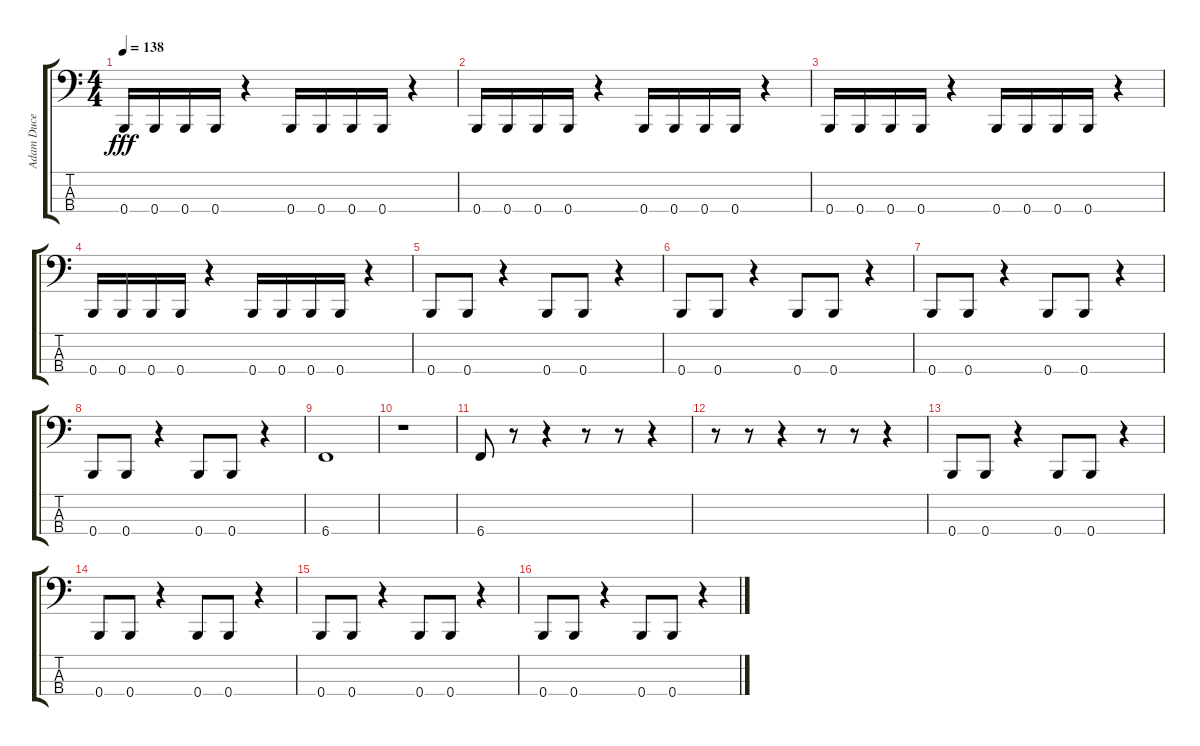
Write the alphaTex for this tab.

\track ("Adam Duce" "Adam Duce") {instrument electricbasspick}
\staff {score tabs}
\tuning (E2 B1 Gb1 B0) {hide}
\ts (4 4)
\tempo 138
\clef f4
\ks c
0.4.16{dy fff} 0.4.16 0.4.16 0.4.16 r.4 0.4.16 0.4.16 0.4.16 0.4.16 r.4 |
0.4.16 0.4.16 0.4.16 0.4.16 r.4 0.4.16 0.4.16 0.4.16 0.4.16 r.4 |
0.4.16 0.4.16 0.4.16 0.4.16 r.4 0.4.16 0.4.16 0.4.16 0.4.16 r.4 |
0.4.16 0.4.16 0.4.16 0.4.16 r.4 0.4.16 0.4.16 0.4.16 0.4.16 r.4 |
0.4.8 0.4.8 r.4 0.4.8 0.4.8 r.4 |
0.4.8 0.4.8 r.4 0.4.8 0.4.8 r.4 |
0.4.8 0.4.8 r.4 0.4.8 0.4.8 r.4 |
0.4.8 0.4.8 r.4 0.4.8 0.4.8 r.4 |
6.4.1 |
r.1 |
6.4.8 r.8 r.4 r.8 r.8 r.4 |
r.8 r.8 r.4 r.8 r.8 r.4 |
0.4.8 0.4.8 r.4 0.4.8 0.4.8 r.4 |
0.4.8 0.4.8 r.4 0.4.8 0.4.8 r.4 |
0.4.8 0.4.8 r.4 0.4.8 0.4.8 r.4 |
0.4.8 0.4.8 r.4 0.4.8 0.4.8 r.4
